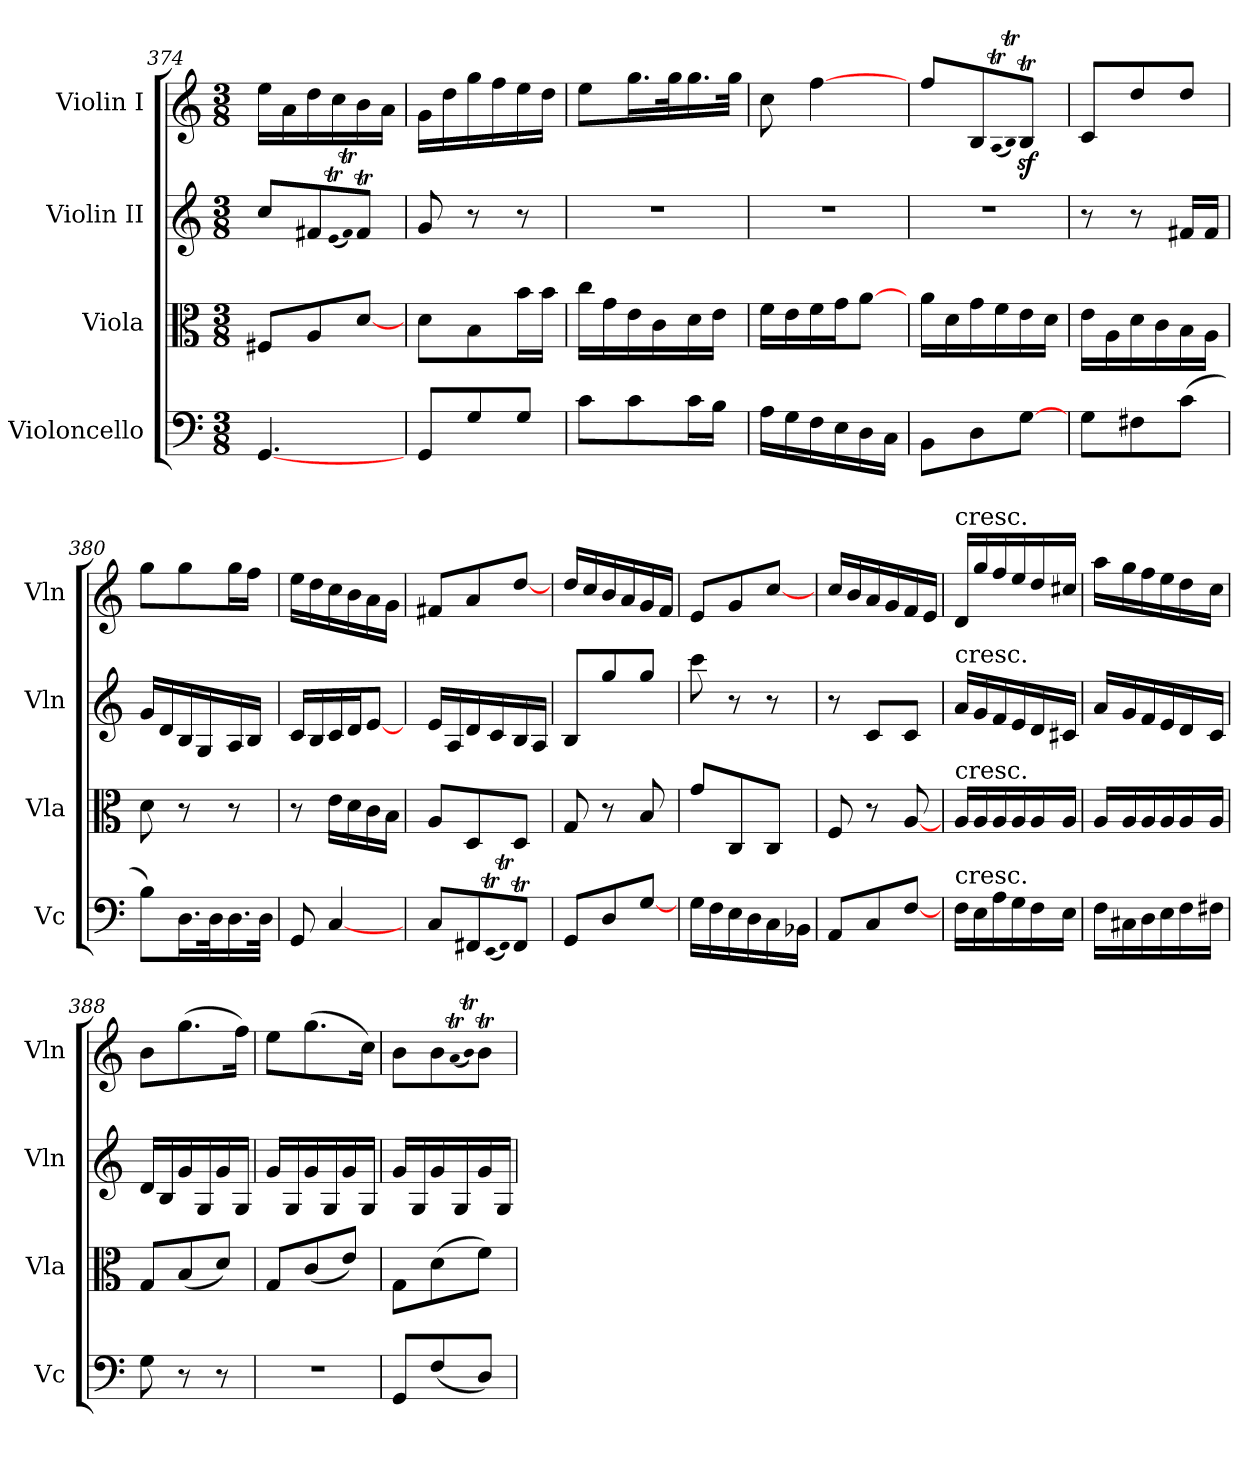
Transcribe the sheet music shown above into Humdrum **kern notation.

**kern	**kern	**kern	**kern
*part4	*part3	*part2	*part1
*staff4	*staff3	*staff2	*staff1
*I"Violoncello	*I"Viola	*I"Violin II	*I"Violin I
*I'Vc	*I'Vla	*I'Vln	*I'Vln
*clefF4	*clefC3	*clefG2	*clefG2
*k[]	*k[]	*k[]	*k[]
*C:	*C:	*C:	*C:
*M3/8	*M3/8	*M3/8	*M3/8
=374	=374	=374	=374
[4.GG	8F#X/L	8cc/L	16ee\LL
.	.	.	16a\
.	8A/	8f#X/	16dd\
.	.	.	16cc\
.	.	(qqeT	.
.	.	qqf#t)	.
.	[8d/J	8f#t/J	16b\
.	.	.	16a\JJ
=375	=375	=375	=375
8GG/L	8d\L	8g	16g\LL
.	.	.	16dd\
8G/	8B\	8r	16gg\
.	.	.	16ff\
8G/J	16b\L	8r	16ee\
.	16b\JJ	.	16dd\JJ
=376	=376	=376	=376
8c\L	16cc\LL	4.r	8ee\L
.	16g\	.	.
8c\	16e\	.	16.gg\L
.	16c\	.	.
.	.	.	32gg\K
16c\L	16d\	.	16.gg\
16B\JJ	16e\JJ	.	.
.	.	.	32gg\JJk
=377	=377	=377	=377
16A\LL	16f\LL	4.r	8cc
16G\	16e\	.	.
16F\	16f\	.	[4ff
16E\	16g\J	.	.
16D\	[8a\J	.	.
16C\JJ	.	.	.
=378	=378	=378	=378
8BB\L	16a\LL	4.r	8ff/L
.	16d\	.	.
8D\	16g\	.	8B/
.	16f\	.	.
.	.	.	(qqAT
.	.	.	qqBt)
[8G\J	16e\	.	8Bzt/J
.	16d\JJ	.	.
=379	=379	=379	=379
8G\L	16e\LL	8r	8c/L
.	16A\	.	.
8F#X\	16d\	8r	8dd/
.	16c\	.	.
(8c\J	16B\	16f#X/LL	8dd/J
.	16A\JJ	16f#/JJ	.
=380	=380	=380	=380
8B\L)	8d	16g/LL	8gg\L
.	.	16d/	.
16.D\L	8r	16B/	8gg\
.	.	16G/	.
32D\K	.	.	.
16.D\	8r	16A/	16gg\L
.	.	16B/JJ	16ff\JJ
32D\JJk	.	.	.
=381	=381	=381	=381
8GG	8r	16c/LL	16ee\LL
.	.	16B/	16dd\
[4C	16e\LL	16c/	16cc\
.	16d\	16d/J	16b\
.	16c\	[8e/J	16a\
.	16B\JJ	.	16g\JJ
=382	=382	=382	=382
8C/L	8A/L	16e/LL	8f#X/L
.	.	16A/	.
8FF#X/	8D/	16d/	8a/
.	.	16c/	.
(qqEET	.	.	.
qqFF#t)	.	.	.
8FF#t/J	8D/J	16B/	[8dd/J
.	.	16A/JJ	.
=383	=383	=383	=383
8GG/L	8G	8B/L	16dd/LL
.	.	.	16cc/
8D/	8r	8gg/	16b/
.	.	.	16a/
[8G/J	8B	8gg/J	16g/
.	.	.	16f/JJ
=384	=384	=384	=384
16G\LL	8g/L	8ccc	8e/L
16F\	.	.	.
16E\	8C/	8r	8g/
16D\	.	.	.
16C\	8C/J	8r	[8cc/J
16BB-X\JJ	.	.	.
=385	=385	=385	=385
8AA/L	8F	8r	16cc/LL
.	.	.	16b/
8C/	8r	8c/L	16a/
.	.	.	16g/
[8F/J	[8A	8c/J	16f/
.	.	.	16e/JJ
=386	=386	=386	=386
!	!	!	!LO:TX:a:t=cresc.
!	!	!LO:TX:a:t=cresc.	!
!	!LO:TX:a:t=cresc.	!	!
!LO:TX:a:t=cresc.	!	!	!
16F\LL	16A/LL	16a/LL	16d/LL
16E\	16A/	16g/	16gg/
16A\	16A/	16f/	16ff/
16G\	16A/	16e/	16ee/
16F\	16A/	16d/	16dd/
16E\JJ	16A/JJ	16c#X/JJ	16cc#X/JJ
=387	=387	=387	=387
16F\LL	16A/LL	16a/LL	16aa\LL
16C#X\	16A/	16g/	16gg\
16D\	16A/	16f/	16ff\
16E\	16A/	16e/	16ee\
16F\	16A/	16d/	16dd\
16F#X\JJ	16A/JJ	16c/JJ	16cc\JJ
=388	=388	=388	=388
8G	8G/L	16d/LL	8b\L
.	.	16B/	.
8r	(8B/	16g/	(8.gg\
.	.	16G/	.
8r	8d/J)	16g/	.
.	.	16G/JJ	16ff\Jk)
=389	=389	=389	=389
4.r	8G/L	16g/LL	8ee\L
.	.	16G/	.
.	(8c/	16g/	(8.gg\
.	.	16G/	.
.	8e/J)	16g/	.
.	.	16G/JJ	16cc\Jk)
=390	=390	=390	=390
8GG/L	8G\L	16g/LL	8b\L
.	.	16G/	.
(8F/	(8d\	16g/	8b\
.	.	16G/	.
.	.	.	(qqaT
.	.	.	qqbt)
8D/J)	8f\J)	16g/	8bt\J
.	.	16G/JJ	.
=	=	=	=
*-	*-	*-	*-
